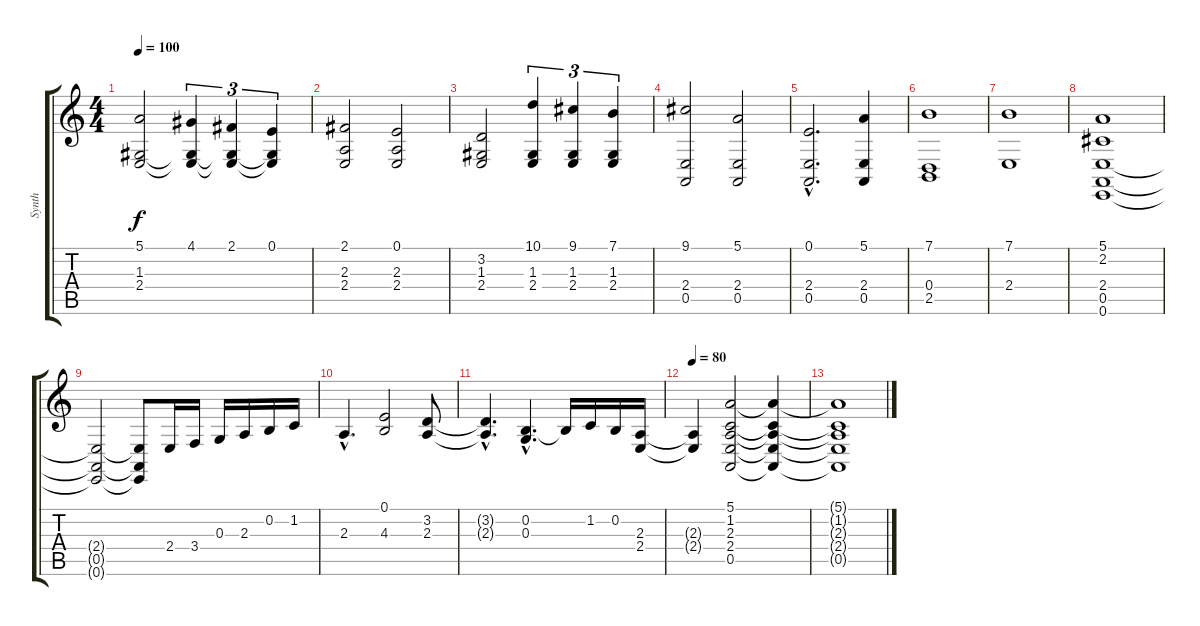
\track ("Synth" "Synth") {instrument lead2sawtooth}
\staff {score tabs}
\tuning (E4 B3 G3 D3 A2 E2) {hide}
\ts (4 4)
\tempo 100
\clef g2
\ks c
(5.1 1.3 2.4).2{dy f} (4.1 1.3{t} 2.4{t}).4{tu (3 2)} (2.1 1.3{t} 2.4{t}).4{tu (3 2)} (0.1 1.3{t} 2.4{t}).4{tu (3 2)} |
(2.1 2.3 2.4).2 (0.1 2.3 2.4).2 |
(3.2 1.3 2.4).2 (10.1 1.3 2.4).4{tu (3 2)} (9.1 1.3 2.4).4{tu (3 2)} (7.1 1.3 2.4).4{tu (3 2)} |
(9.1 2.4 0.5).2 (5.1 2.4 0.5).2 |
(0.1{hac} 2.4{hac} 0.5{hac}).2{d} (5.1 2.4 0.5).4 |
(7.1 0.4 2.5).1 |
(7.1 2.4).1 |
(5.1 2.2 2.4 0.5 0.6).1 |
(2.4{t} 0.5{t} 0.6{t}).2 (2.4{t} 0.5{t} 0.6{t}).8 2.4.16 3.4.16 0.3.16 2.3.16 0.2.16 1.2.16 |
2.3{hac}.4{d} (0.1 4.3).2 (3.2 2.3).8 |
(3.2{hac t} 2.3{hac t}).4{d} (0.2{hac} 0.3{hac}).4{d} 0.2{t}.16 1.2.16 0.2.16 (2.3 2.4).16 |
\tempo 80
(2.3{t} 2.4{t}).4 (5.1 1.2 2.3 2.4 0.5).2 (5.1{t} 1.2{t} 2.3{t} 2.4{t} 0.5{t}).4 |
(5.1{t} 1.2{t} 2.3{t} 2.4{t} 0.5{t}).1{volume 0 instrument lead2sawtooth}
